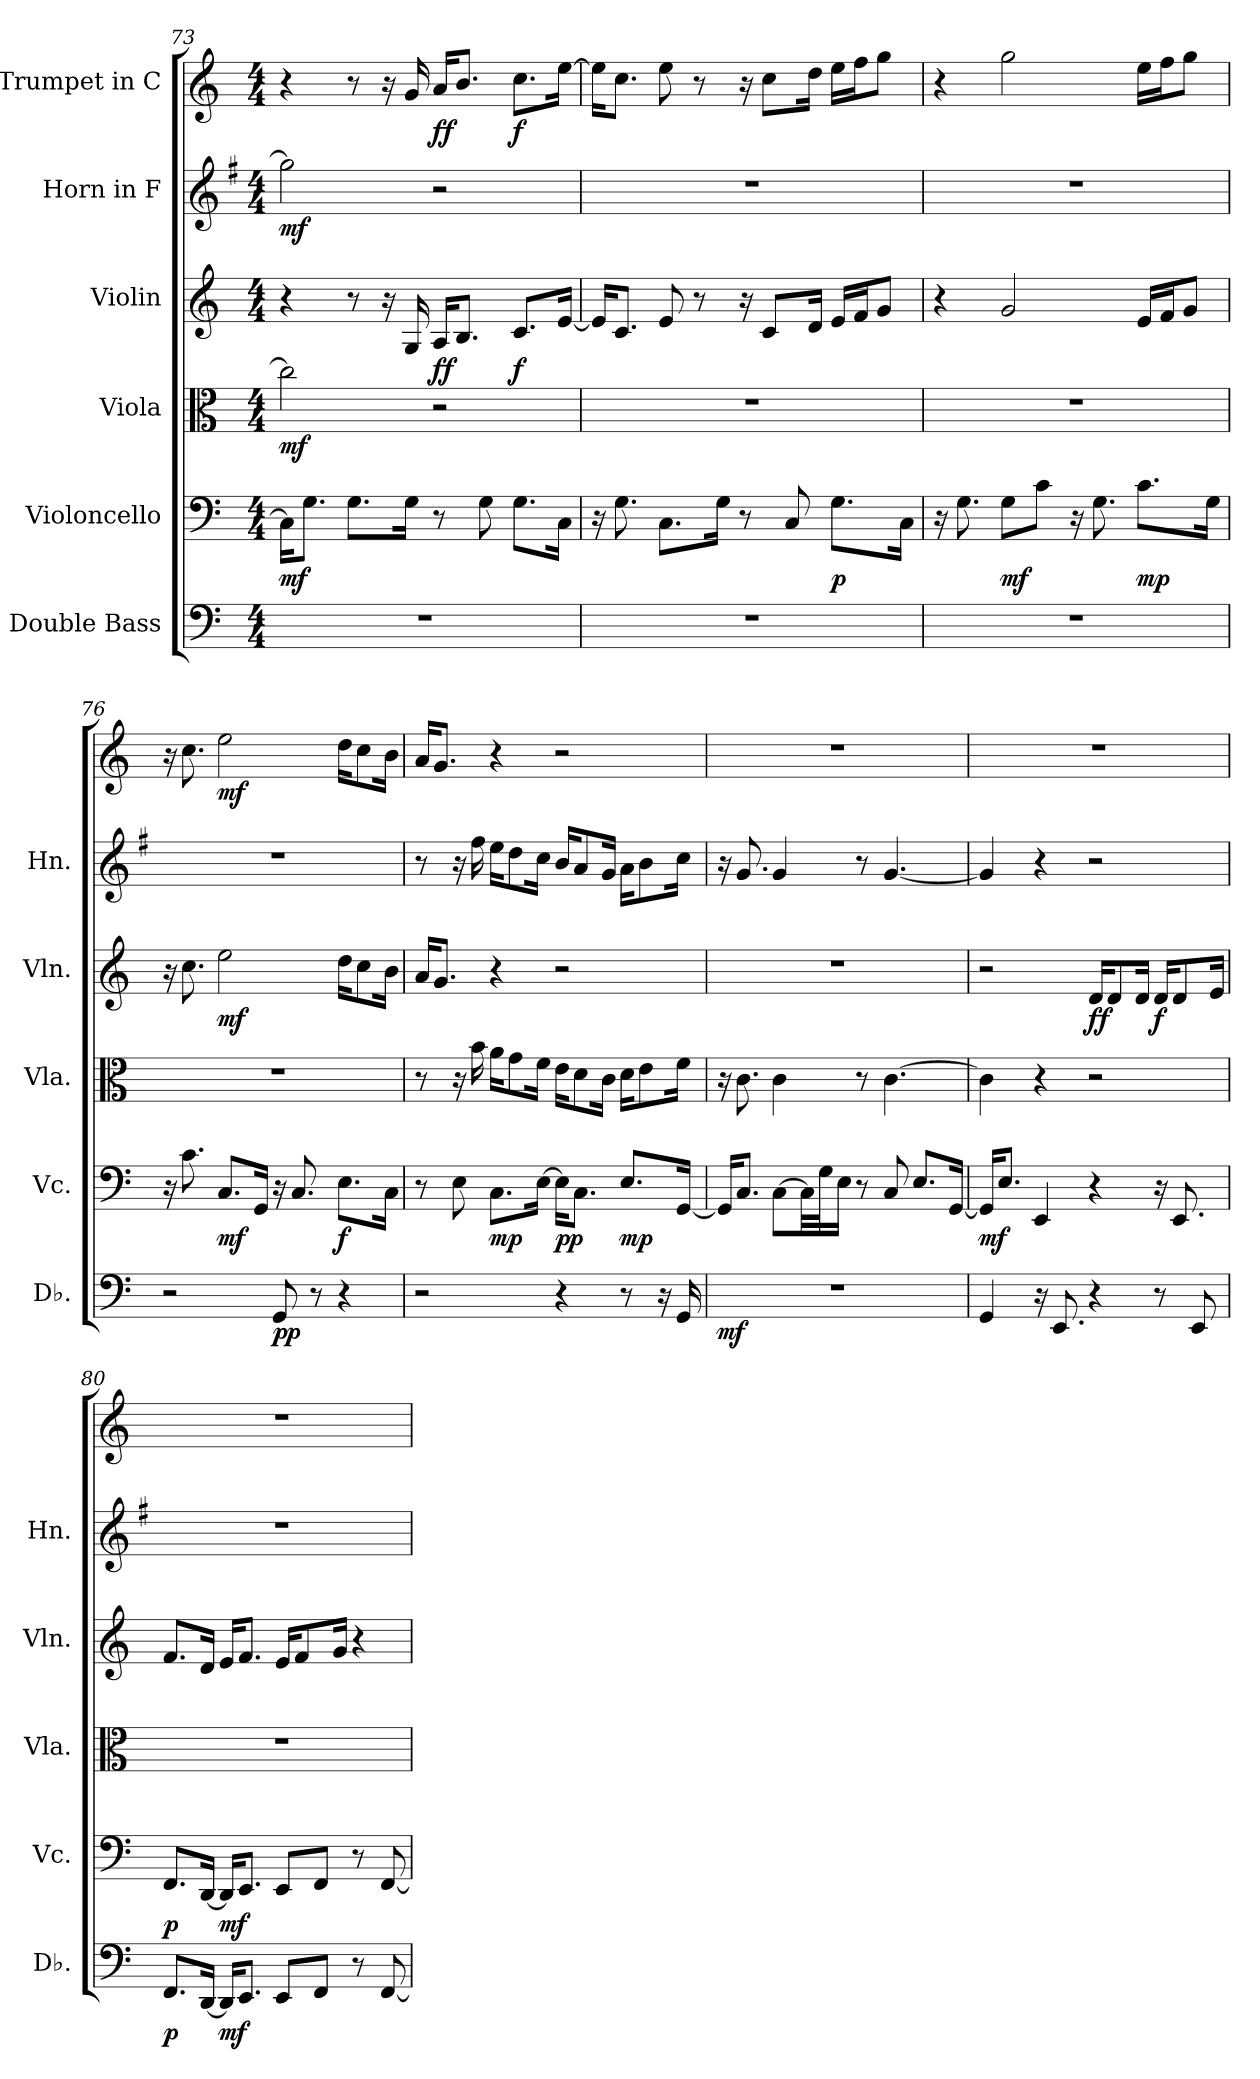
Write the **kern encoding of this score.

**kern	**dynam	**kern	**dynam	**kern	**dynam	**kern	**dynam	**kern	**dynam	**kern	**dynam
*part6	*part6	*part5	*part5	*part4	*part4	*part3	*part3	*part2	*part2	*part1	*part1
*staff6	*staff6	*staff5	*staff5	*staff4	*staff4	*staff3	*staff3	*staff2	*staff2	*staff1	*staff1
*I"Double Bass	*	*I"Violoncello	*	*I"Viola	*	*I"Violin	*	*I"Horn in F	*	*I"Trumpet in C	*
*I'Db.	*	*I'Vc.	*	*I'Vla.	*	*I'Vln.	*	*I'Hn.	*	*	*
*clefF4	*	*clefF4	*	*clefC3	*	*clefG2	*	*clefG2	*	*clefG2	*
*ITrd7c12	*	*	*	*	*	*	*	*ITrd4c7	*	*	*
*k[]	*	*k[]	*	*k[]	*	*k[]	*	*k[]	*	*k[]	*
*C:	*	*C:	*	*C:	*	*C:	*	*C:	*	*C:	*
*M4/4	*	*M4/4	*	*M4/4	*	*M4/4	*	*M4/4	*	*M4/4	*
=73	=73	=73	=73	=73	=73	=73	=73	=73	=73	=73	=73
1r	.	16Ci\KL]	mf	2cci\]	mf	4r	.	2cci\]	mf	4r	.
.	.	8.Gi\J	.	.	.	.	.	.	.	.	.
.	.	8.Gi\L	.	.	.	8r	.	.	.	8r	.
.	.	.	.	.	.	16r	.	.	.	16r	.
.	.	16Gi\Jk	.	.	.	16Gi/	.	.	.	16gi/	.
.	.	8r	.	2r	.	16Ai/KL	ff	2r	.	16ai/KL	ff
.	.	.	.	.	.	8.Bi/J	.	.	.	8.bi/J	.
.	.	8Gi\	.	.	.	.	.	.	.	.	.
.	.	8.Gi\L	.	.	.	8.ci/L	f	.	.	8.cci\L	f
.	.	16Ci\Jk	.	.	.	[16ei/Jk	.	.	.	[16eei\Jk	.
!!LO:PB:g=z
=74	=74	=74	=74	=74	=74	=74	=74	=74	=74	=74	=74
1r	.	16r	.	1r	.	16ei/KL]	.	1r	.	16eei\KL]	.
.	.	8.Gi\	.	.	.	8.ci/J	.	.	.	8.cci\J	.
.	.	8.Ci\L	.	.	.	8ei/	.	.	.	8eei\	.
.	.	.	.	.	.	8r	.	.	.	8r	.
.	.	16Gi\Jk	.	.	.	.	.	.	.	.	.
.	.	8r	.	.	.	16r	.	.	.	16r	.
.	.	.	.	.	.	8ci/L	.	.	.	8cci\L	.
.	.	8Ci/	.	.	.	.	.	.	.	.	.
.	.	.	.	.	.	16di/Jk	.	.	.	16ddi\Jk	.
.	.	8.Gi\L	p	.	.	16ei/LL	.	.	.	16eei\LL	.
.	.	.	.	.	.	16fi/J	.	.	.	16ffi\J	.
.	.	.	.	.	.	8gi/J	.	.	.	8ggi\J	.
.	.	16Ci\Jk	.	.	.	.	.	.	.	.	.
=75	=75	=75	=75	=75	=75	=75	=75	=75	=75	=75	=75
1r	.	16r	.	1r	.	4r	.	1r	.	4r	.
.	.	8.Gi\	.	.	.	.	.	.	.	.	.
.	.	8Gi\L	mf	.	.	2gi/	.	.	.	2ggi\	.
.	.	8ci\J	.	.	.	.	.	.	.	.	.
.	.	16r	.	.	.	.	.	.	.	.	.
.	.	8.Gi\	.	.	.	.	.	.	.	.	.
.	.	8.ci\L	mp	.	.	16ei/LL	.	.	.	16eei\LL	.
.	.	.	.	.	.	16fi/J	.	.	.	16ffi\J	.
.	.	.	.	.	.	8gi/J	.	.	.	8ggi\J	.
.	.	16Gi\Jk	.	.	.	.	.	.	.	.	.
=76	=76	=76	=76	=76	=76	=76	=76	=76	=76	=76	=76
2r	.	16r	.	1r	.	16r	.	1r	.	16r	.
.	.	8.ci\	.	.	.	8.cci\	.	.	.	8.cci\	.
.	.	8.Ci/L	mf	.	.	2eei\	mf	.	.	2eei\	mf
.	.	16GGi/Jk	.	.	.	.	.	.	.	.	.
8GGGi/	pp	16r	.	.	.	.	.	.	.	.	.
.	.	8.Ci/	.	.	.	.	.	.	.	.	.
8r	.	.	.	.	.	.	.	.	.	.	.
4r	.	8.Ei\L	f	.	.	16ddi\KL	.	.	.	16ddi\KL	.
.	.	.	.	.	.	8cci\	.	.	.	8cci\	.
.	.	16Ci\Jk	.	.	.	16bi\Jk	.	.	.	16bi\Jk	.
!!LO:LB:g=z
=77	=77	=77	=77	=77	=77	=77	=77	=77	=77	=77	=77
2r	.	8r	.	8r	.	16ai/KL	.	8r	.	16ai/KL	.
.	.	.	.	.	.	8.gi/J	.	.	.	8.gi/J	.
.	.	8Ei\	.	16r	.	.	.	16r	.	.	.
.	.	.	.	16bi\	.	.	.	16bi\	.	.	.
.	.	8.Ci\L	mp	16ai\KL	.	4r	.	16ai\KL	.	4r	.
.	.	.	.	8gi\	.	.	.	8gi\	.	.	.
.	.	[16Ei\Jk	.	16fi\Jk	.	.	.	16fi\Jk	.	.	.
4r	.	16Ei\KL]	pp	16ei\KL	.	2r	.	16ei/KL	.	2r	.
.	.	8.Ci\J	.	8di\	.	.	.	8di/	.	.	.
.	.	.	.	16ci\Jk	.	.	.	16ci/Jk	.	.	.
8r	.	8.Ei/L	mp	16di\KL	.	.	.	16di\KL	.	.	.
.	.	.	.	8ei\	.	.	.	8ei\	.	.	.
16r	.	.	.	.	.	.	.	.	.	.	.
16GGGi/	.	[16GGi/Jk	.	16fi\Jk	.	.	.	16fi\Jk	.	.	.
=78	=78	=78	=78	=78	=78	=78	=78	=78	=78	=78	=78
1r	mf	16GGi/KL]	.	16r	.	1r	.	16r	.	1r	.
.	.	8.Ci/J	.	8.ci\	.	.	.	8.ci/	.	.	.
.	.	[8Ci\L	.	4ci\	.	.	.	4ci/	.	.	.
.	.	32Ci\LL]	.	.	.	.	.	.	.	.	.
.	.	32Gi\J	.	.	.	.	.	.	.	.	.
.	.	16Ei\JJ	.	.	.	.	.	.	.	.	.
.	.	8r	.	8r	.	.	.	8r	.	.	.
.	.	8Ci/	.	[4.ci\	.	.	.	[4.ci/	.	.	.
.	.	8.Ei/L	.	.	.	.	.	.	.	.	.
.	.	[16GGi/Jk	.	.	.	.	.	.	.	.	.
=79	=79	=79	=79	=79	=79	=79	=79	=79	=79	=79	=79
4GGGi/	.	16GGi/KL]	mf	4ci\]	.	2r	.	4ci/]	.	1r	.
.	.	8.Ei/J	.	.	.	.	.	.	.	.	.
16r	.	4EEi/	.	4r	.	.	.	4r	.	.	.
8.EEEi/	.	.	.	.	.	.	.	.	.	.	.
4r	.	4r	.	2r	.	16di/KL	ff	2r	.	.	.
.	.	.	.	.	.	8di/	.	.	.	.	.
.	.	.	.	.	.	16di/Jk	.	.	.	.	.
8r	.	16r	.	.	.	16di/KL	f	.	.	.	.
.	.	8.EEi/	.	.	.	8di/	.	.	.	.	.
8EEEi/	.	.	.	.	.	.	.	.	.	.	.
.	.	.	.	.	.	16ei/Jk	.	.	.	.	.
!!LO:PB:g=z
=80	=80	=80	=80	=80	=80	=80	=80	=80	=80	=80	=80
8.FFFi/L	p	8.FFi/L	p	1r	.	8.fi/L	.	1r	.	1r	.
[16DDDi/Jk	.	[16DDi/Jk	.	.	.	16di/Jk	.	.	.	.	.
16DDDi/KL]	mf	16DDi/KL]	mf	.	.	16ei/KL	.	.	.	.	.
8.EEEi/J	.	8.EEi/J	.	.	.	8.fi/J	.	.	.	.	.
8EEEi/L	.	8EEi/L	.	.	.	16ei/KL	.	.	.	.	.
.	.	.	.	.	.	8fi/	.	.	.	.	.
8FFFi/J	.	8FFi/J	.	.	.	.	.	.	.	.	.
.	.	.	.	.	.	16gi/Jk	.	.	.	.	.
8r	.	8r	.	.	.	4r	.	.	.	.	.
[8FFFi/	.	[8FFi/	.	.	.	.	.	.	.	.	.
=	=	=	=	=	=	=	=	=	=	=	=
*-	*-	*-	*-	*-	*-	*-	*-	*-	*-	*-	*-
